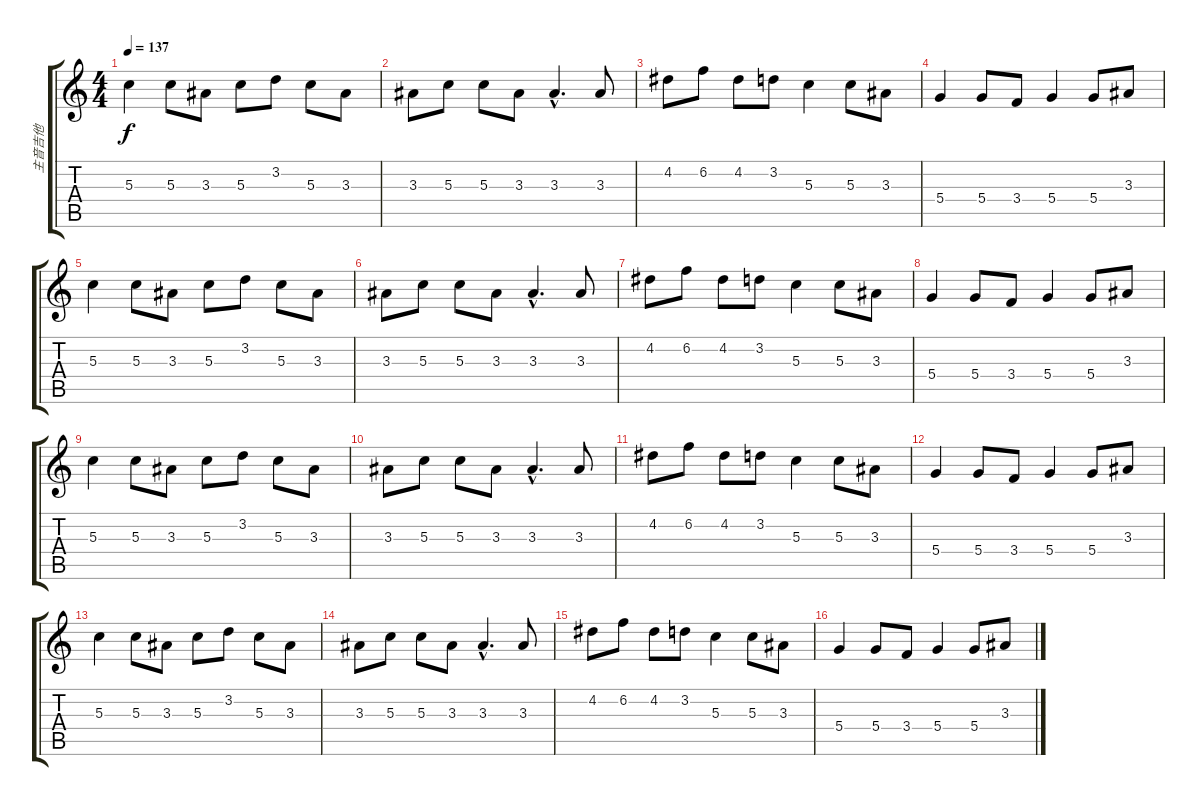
\track ("主音吉他" "主音吉他") {instrument acousticguitarsteel}
\staff {score tabs}
\tuning (E4 B3 G3 D3 A2 E2) {hide}
\ts (4 4)
\tempo 137
\clef g2
\ks c
5.3.4{dy f} 5.3.8 3.3.8 5.3.8 3.2.8 5.3.8 3.3.8 |
3.3.8 5.3.8 5.3.8 3.3.8 3.3{hac}.4{d} 3.3.8 |
4.2.8 6.2.8 4.2.8 3.2.8 5.3.4 5.3.8 3.3.8 |
5.4.4 5.4.8 3.4.8 5.4.4 5.4.8 3.3.8 |
5.3.4 5.3.8 3.3.8 5.3.8 3.2.8 5.3.8 3.3.8 |
3.3.8 5.3.8 5.3.8 3.3.8 3.3{hac}.4{d} 3.3.8 |
4.2.8 6.2.8 4.2.8 3.2.8 5.3.4 5.3.8 3.3.8 |
5.4.4 5.4.8 3.4.8 5.4.4 5.4.8 3.3.8 |
5.3.4 5.3.8 3.3.8 5.3.8 3.2.8 5.3.8 3.3.8 |
3.3.8 5.3.8 5.3.8 3.3.8 3.3{hac}.4{d} 3.3.8 |
4.2.8 6.2.8 4.2.8 3.2.8 5.3.4 5.3.8 3.3.8 |
5.4.4 5.4.8 3.4.8 5.4.4 5.4.8 3.3.8 |
5.3.4 5.3.8 3.3.8 5.3.8 3.2.8 5.3.8 3.3.8 |
3.3.8 5.3.8 5.3.8 3.3.8 3.3{hac}.4{d} 3.3.8 |
4.2.8 6.2.8 4.2.8 3.2.8 5.3.4 5.3.8 3.3.8 |
5.4.4 5.4.8 3.4.8 5.4.4 5.4.8 3.3.8
